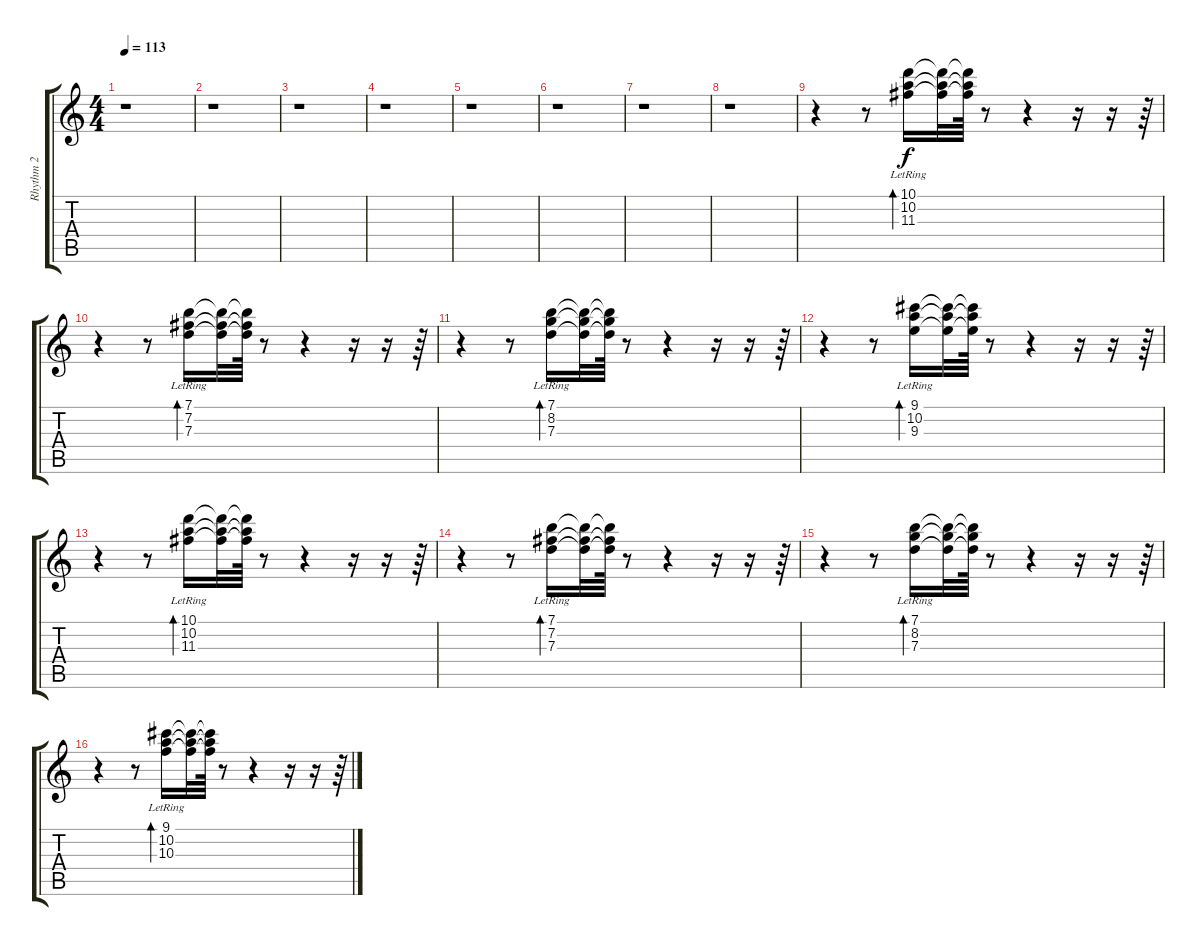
\track ("Rhythm 2" "Rhythm 2") {instrument electricguitarclean}
\staff {score tabs}
\tuning (E4 B3 G3 D3 A2 E2) {hide}
\ts (4 4)
\tempo 113
\clef g2
\ks c
r.1{dy f} |
r.1 |
r.1 |
r.1 |
r.1 |
r.1 |
r.1 |
r.1 |
r.4 r.8 (10.1{lr} 10.2 11.3).16{bd 30} (10.1{t} 10.2{t} 11.3{t}).32 (10.1{t} 10.2{t} 11.3{t}).64 r.8 r.4 r.16 r.16 r.64 |
r.4 r.8 (7.1{lr} 7.2 7.3).16{bd 30} (7.1{t} 7.2{t} 7.3{t}).32 (7.1{t} 7.2{t} 7.3{t}).64 r.8 r.4 r.16 r.16 r.64 |
r.4 r.8 (7.1{lr} 8.2 7.3).16{bd 30} (7.1{t} 8.2{t} 7.3{t}).32 (7.1{t} 8.2{t} 7.3{t}).64 r.8 r.4 r.16 r.16 r.64 |
r.4 r.8 (9.1{lr} 10.2 9.3).16{bd 30} (9.1{t} 10.2{t} 9.3{t}).32 (9.1{t} 10.2{t} 9.3{t}).64 r.8 r.4 r.16 r.16 r.64 |
r.4 r.8 (10.1{lr} 10.2 11.3).16{bd 30} (10.1{t} 10.2{t} 11.3{t}).32 (10.1{t} 10.2{t} 11.3{t}).64 r.8 r.4 r.16 r.16 r.64 |
r.4 r.8 (7.1{lr} 7.2 7.3).16{bd 30} (7.1{t} 7.2{t} 7.3{t}).32 (7.1{t} 7.2{t} 7.3{t}).64 r.8 r.4 r.16 r.16 r.64 |
r.4 r.8 (7.1{lr} 8.2 7.3).16{bd 30} (7.1{t} 8.2{t} 7.3{t}).32 (7.1{t} 8.2{t} 7.3{t}).64 r.8 r.4 r.16 r.16 r.64 |
r.4 r.8 (9.1{lr} 10.2 10.3).16{bd 30} (9.1{t} 10.2{t} 10.3{t}).32 (9.1{t} 10.2{t} 10.3{t}).64 r.8 r.4 r.16 r.16 r.64
